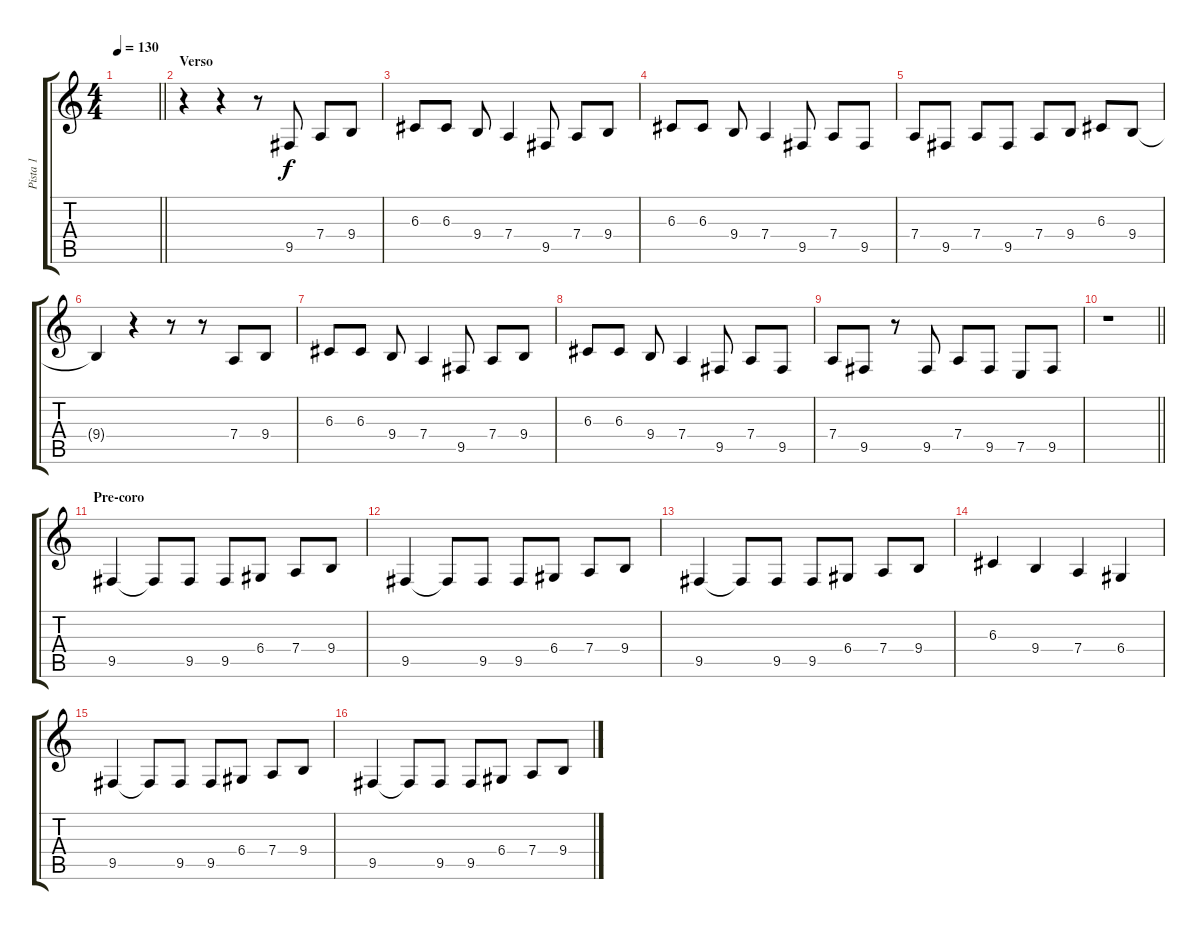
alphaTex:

\track ("Pista 1" "Pista 1") {instrument violin}
\staff {score tabs}
\tuning (E4 B3 G3 D3 A2 E2) {hide}
\ts (4 4)
\tempo 130
\clef g2
\barLineRight lightlight
\ks c
|
\section ("" "Verso")
r.4 r.4 r.8 9.5.8 7.4.8 9.4.8 |
6.3.8 6.3.8 9.4.8 7.4.4 9.5.8 7.4.8 9.4.8 |
6.3.8 6.3.8 9.4.8 7.4.4 9.5.8 7.4.8 9.5.8 |
7.4.8 9.5.8 7.4.8 9.5.8 7.4.8 9.4.8 6.3.8 9.4.8 |
9.4{t}.4 r.4 r.8 r.8 7.4.8 9.4.8 |
6.3.8 6.3.8 9.4.8 7.4.4 9.5.8 7.4.8 9.4.8 |
6.3.8 6.3.8 9.4.8 7.4.4 9.5.8 7.4.8 9.5.8 |
7.4.8 9.5.8 r.8 9.5.8 7.4.8 9.5.8 7.5.8 9.5.8 |
\barLineRight lightlight
r.1 |
\section ("" "Pre-coro")
9.5.4 9.5{t}.8 9.5.8 9.5.8 6.4.8 7.4.8 9.4.8 |
9.5.4 9.5{t}.8 9.5.8 9.5.8 6.4.8 7.4.8 9.4.8 |
9.5.4 9.5{t}.8 9.5.8 9.5.8 6.4.8 7.4.8 9.4.8 |
6.3.4 9.4.4 7.4.4 6.4.4 |
9.5.4 9.5{t}.8 9.5.8 9.5.8 6.4.8 7.4.8 9.4.8 |
9.5.4 9.5{t}.8 9.5.8 9.5.8 6.4.8 7.4.8 9.4.8
